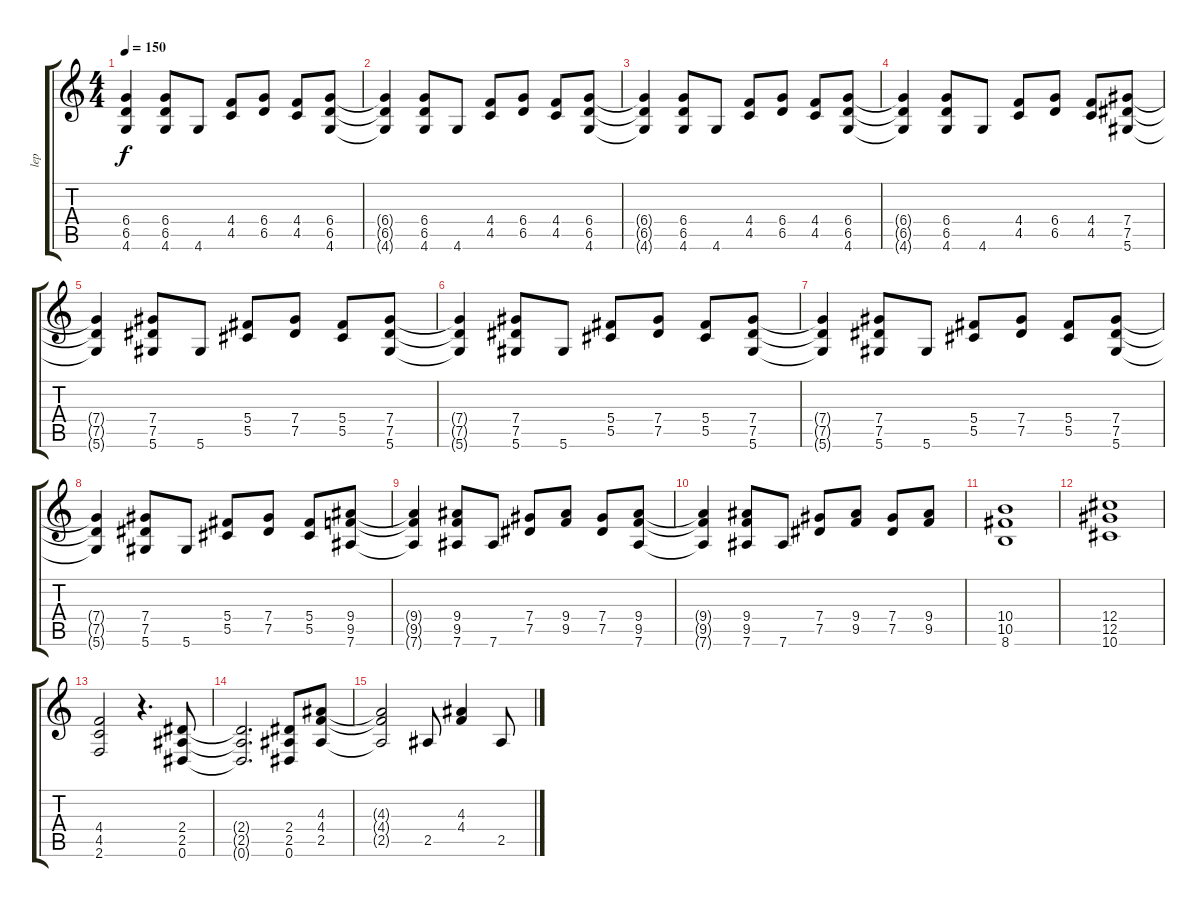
\track ("lep" "lep") {instrument overdrivenguitar}
\staff {score tabs}
\tuning (Eb4 Bb3 Gb3 Db3 Ab2 Eb2) {hide}
\ts (4 4)
\tempo 150
\clef g2
\ks c
(6.4{t} 6.5{t} 4.6{t}).4{dy f} (6.4 6.5 4.6).8 4.6.8 (4.4 4.5).8 (6.4 6.5).8 (4.4 4.5).8 (6.4 6.5 4.6).8 |
(6.4{t} 6.5{t} 4.6{t}).4 (6.4 6.5 4.6).8 4.6.8 (4.4 4.5).8 (6.4 6.5).8 (4.4 4.5).8 (6.4 6.5 4.6).8 |
(6.4{t} 6.5{t} 4.6{t}).4 (6.4 6.5 4.6).8 4.6.8 (4.4 4.5).8 (6.4 6.5).8 (4.4 4.5).8 (6.4 6.5 4.6).8 |
(6.4{t} 6.5{t} 4.6{t}).4 (6.4 6.5 4.6).8 4.6.8 (4.4 4.5).8 (6.4 6.5).8 (4.4 4.5).8 (7.4 7.5 5.6).8 |
(7.4{t} 7.5{t} 5.6{t}).4 (7.4 7.5 5.6).8 5.6.8 (5.4 5.5).8 (7.4 7.5).8 (5.4 5.5).8 (7.4 7.5 5.6).8 |
(7.4{t} 7.5{t} 5.6{t}).4 (7.4 7.5 5.6).8 5.6.8 (5.4 5.5).8 (7.4 7.5).8 (5.4 5.5).8 (7.4 7.5 5.6).8 |
(7.4{t} 7.5{t} 5.6{t}).4 (7.4 7.5 5.6).8 5.6.8 (5.4 5.5).8 (7.4 7.5).8 (5.4 5.5).8 (7.4 7.5 5.6).8 |
(7.4{t} 7.5{t} 5.6{t}).4 (7.4 7.5 5.6).8 5.6.8 (5.4 5.5).8 (7.4 7.5).8 (5.4 5.5).8 (9.4 9.5 7.6).8 |
(9.4{t} 9.5{t} 7.6{t}).4 (9.4 9.5 7.6).8 7.6.8 (7.4 7.5).8 (9.4 9.5).8 (7.4 7.5).8 (9.4 9.5 7.6).8 |
(9.4{t} 9.5{t} 7.6{t}).4 (9.4 9.5 7.6).8 7.6.8 (7.4 7.5).8 (9.4 9.5).8 (7.4 7.5).8 (9.4 9.5).8 |
(10.4 10.5 8.6).1 |
(12.4 12.5 10.6).1 |
(4.4 4.5 2.6).2 r.4{d} (2.4 2.5 0.6).8 |
(2.4{t} 2.5{t} 0.6{t}).2{d} (2.4 2.5 0.6).8 (4.3 4.4 2.5).8 |
(4.3{t} 4.4{t} 2.5{t}).2 2.5.8 (4.3 4.4).4 2.5.8
